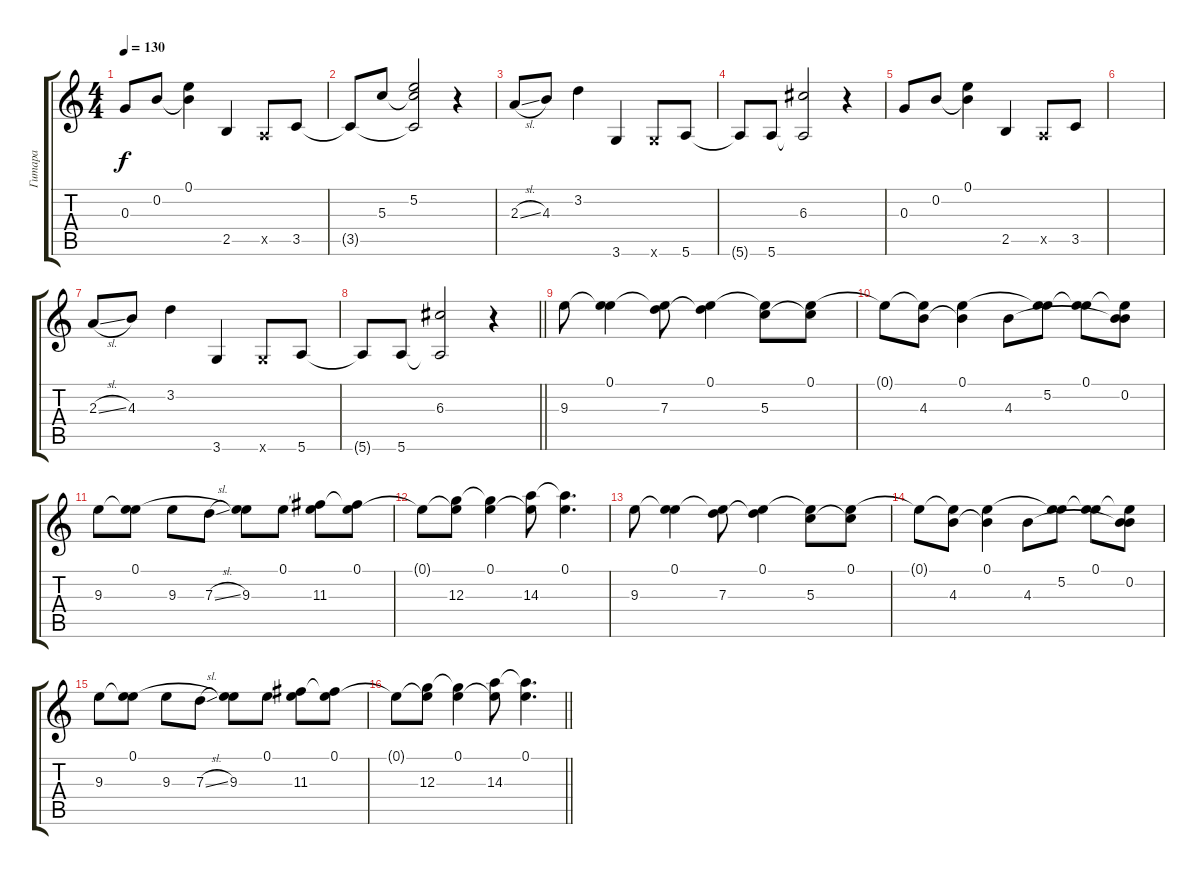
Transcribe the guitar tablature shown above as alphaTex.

\track ("Гитара" "Гитара") {instrument electricguitarclean}
\staff {score tabs}
\tuning (E4 B3 G3 D3 A2 E2) {hide}
\ts (4 4)
\tempo 130
\clef g2
\ks c
0.3.8{dy f} 0.2.8 (0.1 0.2{t}).4 2.5.4 0.5{x}.8 3.5.8 |
3.5{t}.8 5.3.8 (5.2 5.3{t} 3.5{t}).2 r.4 |
2.3{sl}.8 4.3.8 3.2.4 3.6.4 3.6{x}.8 5.6.8 |
5.6{t}.8 5.6.8 (6.3 5.6{t}).2 r.4 |
0.3.8 0.2.8 (0.1 0.2{t}).4 2.5.4 0.5{x}.8 3.5.8 |
|
2.3{sl}.8 4.3.8 3.2.4 3.6.4 3.6{x}.8 5.6.8 |
\barLineRight lightlight
5.6{t}.8 5.6.8 (6.3 5.6{t}).2 r.4 |
9.3.8 (0.1 9.3{t}).4 (0.1{t} 7.3).8 (0.1 7.3{t}).4 (0.1{t} 5.3).8 (0.1 5.3{t}).8 |
0.1{t}.8 (0.1{t} 4.3).8 (0.1 4.3{t}).4 4.3.8 (0.1{t} 5.2).8 (0.1 5.2{t}).8 (0.1{t} 0.2 4.3{t}).8 |
9.3.8 (0.1 9.3{t}).8 9.3.8 7.3{sl}.8 (0.1{t} 9.3).8 0.1.8 (0.1{t} 11.3).8 (0.1 11.3{t}).8 |
0.1{t}.8 (0.1{t} 12.3).8 (0.1 12.3{t}).4 (0.1{t} 14.3).8 (0.1 14.3{t}).4{d} |
9.3.8 (0.1 9.3{t}).4 (0.1{t} 7.3).8 (0.1 7.3{t}).4 (0.1{t} 5.3).8 (0.1 5.3{t}).8 |
0.1{t}.8 (0.1{t} 4.3).8 (0.1 4.3{t}).4 4.3.8 (0.1{t} 5.2).8 (0.1 5.2{t}).8 (0.1{t} 0.2 4.3{t}).8 |
9.3.8 (0.1 9.3{t}).8 9.3.8 7.3{sl}.8 (0.1{t} 9.3).8 0.1.8 (0.1{t} 11.3).8 (0.1 11.3{t}).8 |
\barLineRight lightlight
0.1{t}.8 (0.1{t} 12.3).8 (0.1 12.3{t}).4 (0.1{t} 14.3).8 (0.1 14.3{t}).4{d}
